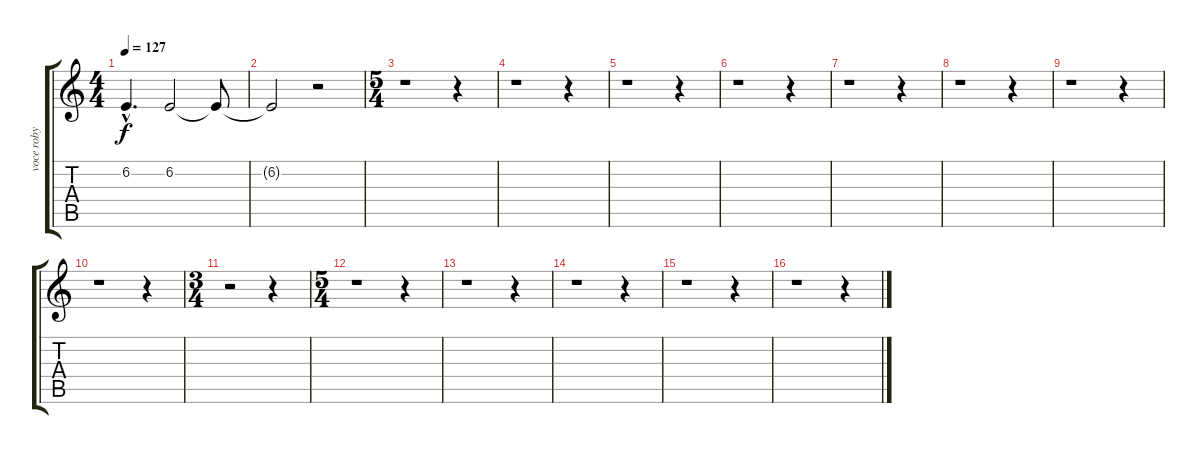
\track ("voce roby" "voce roby") {instrument lead3calliope}
\staff {score tabs}
\tuning (Eb4 Bb3 Gb3 Db3 Ab2 Eb2) {hide}
\ts (4 4)
\tempo 127
\clef g2
\ks c
6.2{hac t}.4{d dy f} 6.2.2 6.2{t}.8 |
6.2{t}.2 r.2 |
\ts (5 4)
r.1 r.4 |
r.1 r.4 |
r.1 r.4 |
r.1 r.4 |
r.1 r.4 |
r.1 r.4 |
r.1 r.4 |
r.1 r.4 |
\ts (3 4)
r.2 r.4 |
\ts (5 4)
r.1 r.4 |
r.1 r.4 |
r.1 r.4 |
r.1 r.4 |
r.1 r.4
